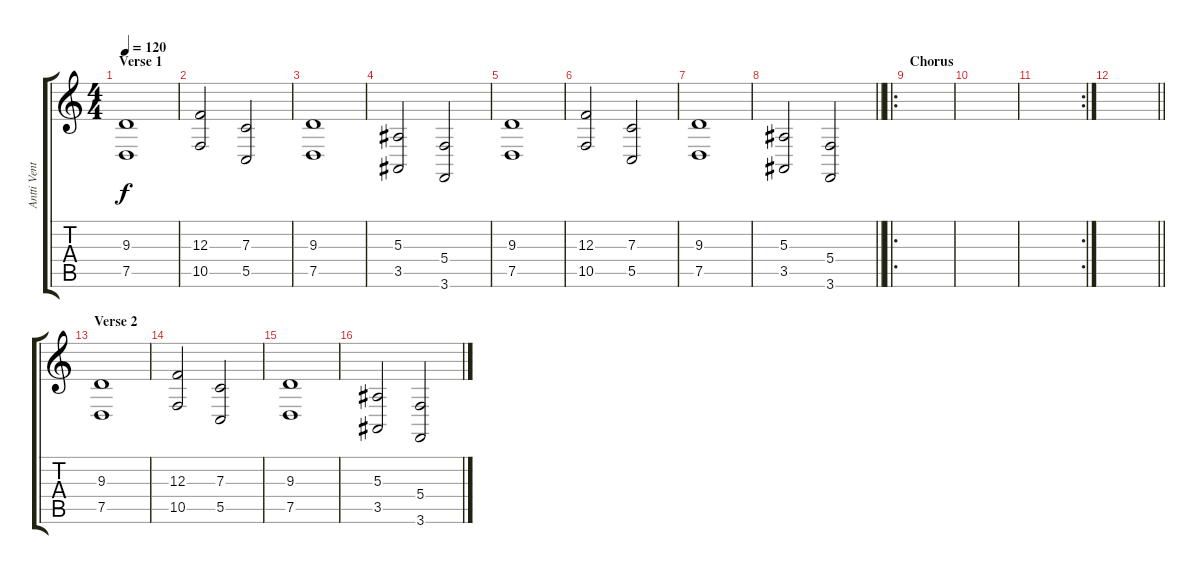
\track ("Antti Ventola" "Antti Vent") {instrument stringensemble1}
\staff {score tabs}
\tuning (D4 A3 F3 C3 G2 D2) {hide}
\ts (4 4)
\section ("" "Verse 1")
\tempo 120
\clef g2
\ks c
(9.3 7.5).1{dy f instrument stringensemble1} |
(12.3 10.5).2 (7.3 5.5).2 |
(9.3 7.5).1 |
(5.3 3.5).2 (5.4 3.6).2 |
(9.3 7.5).1 |
(12.3 10.5).2 (7.3 5.5).2 |
(9.3 7.5).1 |
\barLineRight lightlight
(5.3 3.5).2 (5.4 3.6).2 |
\ro
\section ("" "Chorus")
|
|
\rc 2
|
\barLineRight lightlight
|
\section ("" "Verse 2")
(9.3 7.5).1{instrument stringensemble1} |
(12.3 10.5).2 (7.3 5.5).2 |
(9.3 7.5).1 |
(5.3 3.5).2 (5.4 3.6).2
